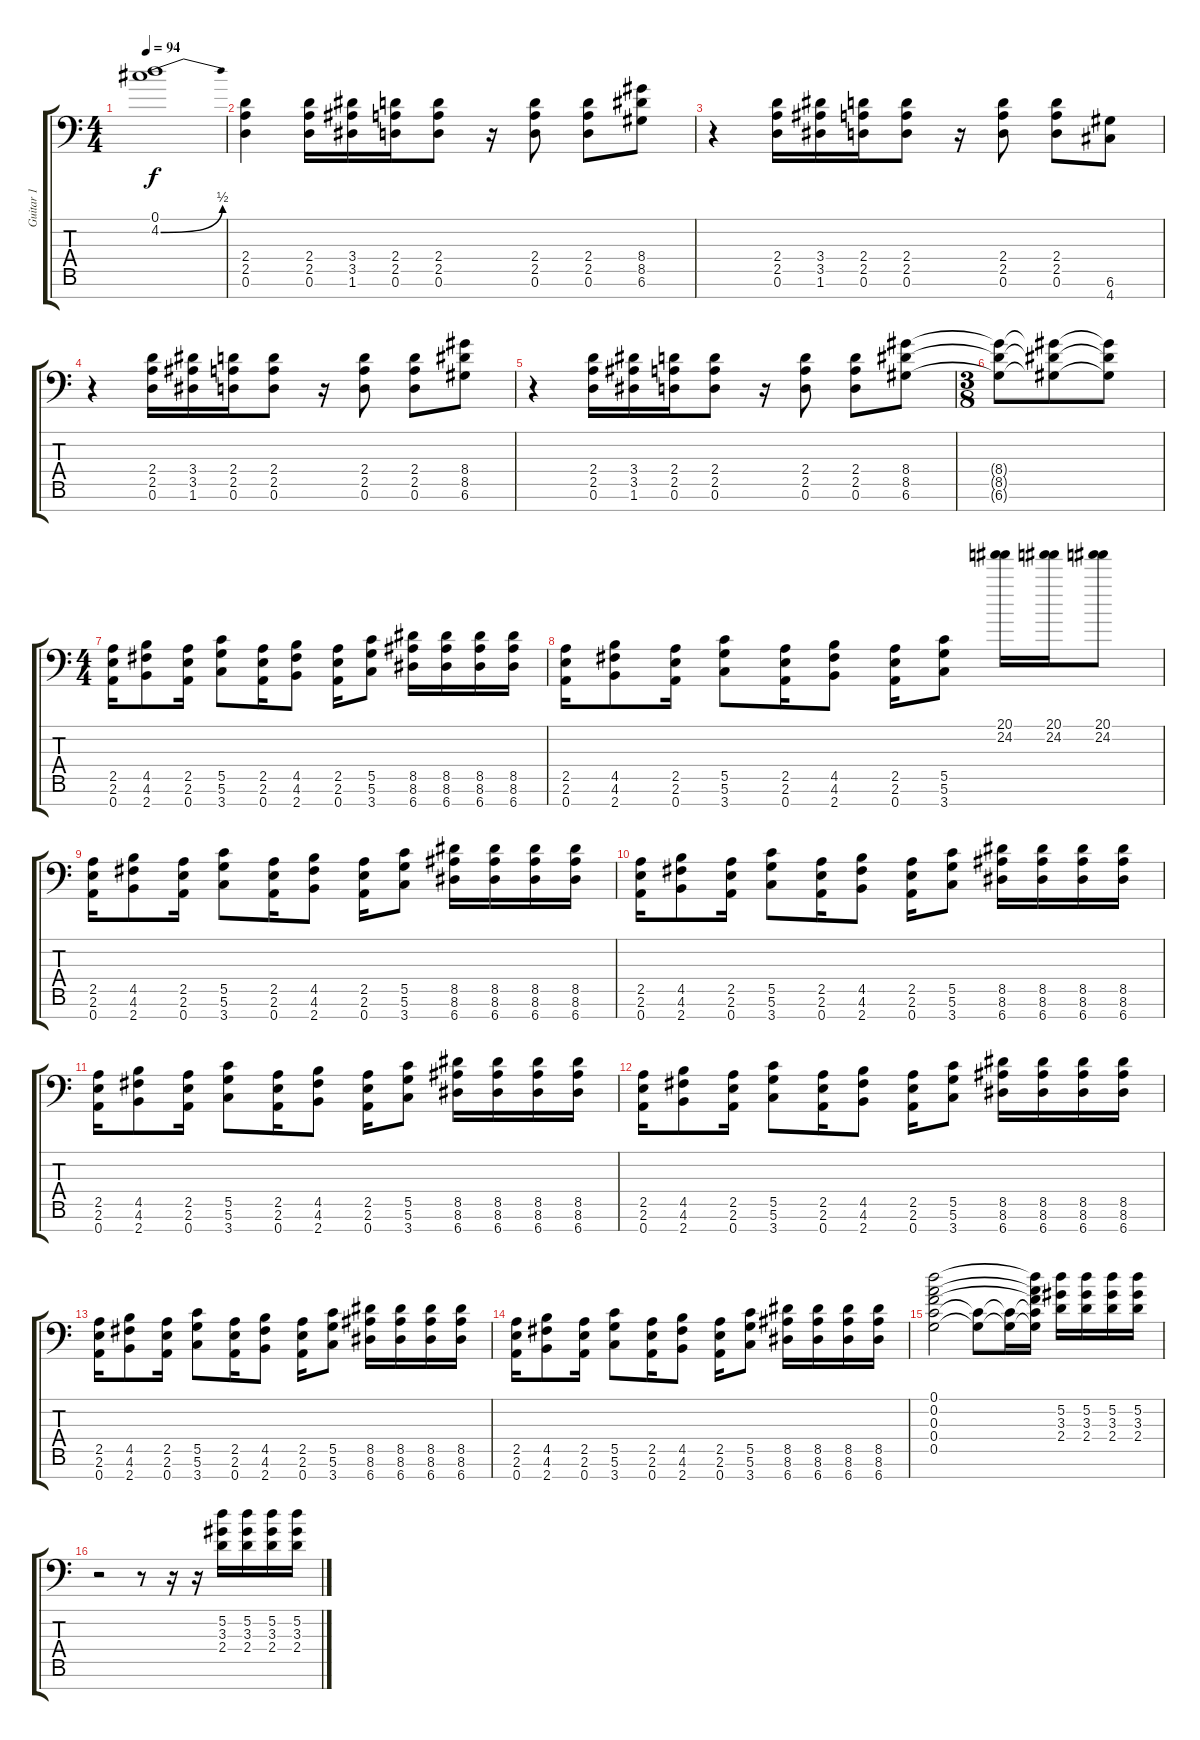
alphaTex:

\track ("Guitar 1" "Guitar 1") {instrument overdrivenguitar}
\staff {score tabs}
\tuning (D4 A3 F3 C3 G2 D2 A1) {hide}
\ts (4 4)
\tempo 94
\clef f4
\ks c
(0.1 4.2{be (bend 0 0 60 2)}).1{dy f volume 13} |
(2.4 2.5 0.6).4 (2.4 2.5 0.6).16 (3.4 3.5 1.6).16 (2.4 2.5 0.6).16 (2.4 2.5 0.6).8 r.16 (2.4 2.5 0.6).8 (2.4 2.5 0.6).8 (8.4 8.5 6.6).8 |
r.4 (2.4 2.5 0.6).16 (3.4 3.5 1.6).16 (2.4 2.5 0.6).16 (2.4 2.5 0.6).8 r.16 (2.4 2.5 0.6).8 (2.4 2.5 0.6).8 (6.6 4.7).8 |
r.4 (2.4 2.5 0.6).16 (3.4 3.5 1.6).16 (2.4 2.5 0.6).16 (2.4 2.5 0.6).8 r.16 (2.4 2.5 0.6).8 (2.4 2.5 0.6).8 (8.4 8.5 6.6).8 |
r.4 (2.4 2.5 0.6).16 (3.4 3.5 1.6).16 (2.4 2.5 0.6).16 (2.4 2.5 0.6).8 r.16 (2.4 2.5 0.6).8 (2.4 2.5 0.6).8 (8.4 8.5 6.6).8 |
\ts (3 8)
(8.4{t} 8.5{t} 6.6{t}).8 (8.4{t} 8.5{t} 6.6{t}).8 (8.4{t} 8.5{t} 6.6{t}).8 |
\ts (4 4)
(2.5 2.6 0.7).16 (4.5 4.6 2.7).8 (2.5 2.6 0.7).16 (5.5 5.6 3.7).8 (2.5 2.6 0.7).16 (4.5 4.6 2.7).8 (2.5 2.6 0.7).16 (5.5 5.6 3.7).8 (8.5 8.6 6.7).16 (8.5 8.6 6.7).16 (8.5 8.6 6.7).16 (8.5 8.6 6.7).16 |
(2.5 2.6 0.7).16 (4.5 4.6 2.7).8 (2.5 2.6 0.7).16 (5.5 5.6 3.7).8 (2.5 2.6 0.7).16 (4.5 4.6 2.7).8 (2.5 2.6 0.7).16 (5.5 5.6 3.7).8 (20.1 24.2).16{volume 8} (20.1 24.2).16 (20.1 24.2).8 |
(2.5 2.6 0.7).16{volume 13} (4.5 4.6 2.7).8 (2.5 2.6 0.7).16 (5.5 5.6 3.7).8 (2.5 2.6 0.7).16 (4.5 4.6 2.7).8 (2.5 2.6 0.7).16 (5.5 5.6 3.7).8 (8.5 8.6 6.7).16 (8.5 8.6 6.7).16 (8.5 8.6 6.7).16 (8.5 8.6 6.7).16 |
(2.5 2.6 0.7).16 (4.5 4.6 2.7).8 (2.5 2.6 0.7).16 (5.5 5.6 3.7).8 (2.5 2.6 0.7).16 (4.5 4.6 2.7).8 (2.5 2.6 0.7).16 (5.5 5.6 3.7).8 (8.5 8.6 6.7).16 (8.5 8.6 6.7).16 (8.5 8.6 6.7).16 (8.5 8.6 6.7).16 |
(2.5 2.6 0.7).16 (4.5 4.6 2.7).8 (2.5 2.6 0.7).16 (5.5 5.6 3.7).8 (2.5 2.6 0.7).16 (4.5 4.6 2.7).8 (2.5 2.6 0.7).16 (5.5 5.6 3.7).8 (8.5 8.6 6.7).16 (8.5 8.6 6.7).16 (8.5 8.6 6.7).16 (8.5 8.6 6.7).16 |
(2.5 2.6 0.7).16 (4.5 4.6 2.7).8 (2.5 2.6 0.7).16 (5.5 5.6 3.7).8 (2.5 2.6 0.7).16 (4.5 4.6 2.7).8 (2.5 2.6 0.7).16 (5.5 5.6 3.7).8 (8.5 8.6 6.7).16 (8.5 8.6 6.7).16 (8.5 8.6 6.7).16 (8.5 8.6 6.7).16 |
(2.5 2.6 0.7).16 (4.5 4.6 2.7).8 (2.5 2.6 0.7).16 (5.5 5.6 3.7).8 (2.5 2.6 0.7).16 (4.5 4.6 2.7).8 (2.5 2.6 0.7).16 (5.5 5.6 3.7).8 (8.5 8.6 6.7).16 (8.5 8.6 6.7).16 (8.5 8.6 6.7).16 (8.5 8.6 6.7).16 |
(2.5 2.6 0.7).16 (4.5 4.6 2.7).8 (2.5 2.6 0.7).16 (5.5 5.6 3.7).8 (2.5 2.6 0.7).16 (4.5 4.6 2.7).8 (2.5 2.6 0.7).16 (5.5 5.6 3.7).8 (8.5 8.6 6.7).16 (8.5 8.6 6.7).16 (8.5 8.6 6.7).16 (8.5 8.6 6.7).16 |
(0.1 0.2 0.3 0.4 0.5).2 (0.4{t} 0.5{t}).8 (0.4{t} 0.5{t}).16 (0.1{t} 0.2{t} 0.3{t} 0.4{t} 0.5{t}).16 (5.2 3.3 2.4).16 (5.2 3.3 2.4).16 (5.2 3.3 2.4).16 (5.2 3.3 2.4).16 |
r.2 r.8 r.16 r.16 (5.2 3.3 2.4).16 (5.2 3.3 2.4).16 (5.2 3.3 2.4).16 (5.2 3.3 2.4).16
